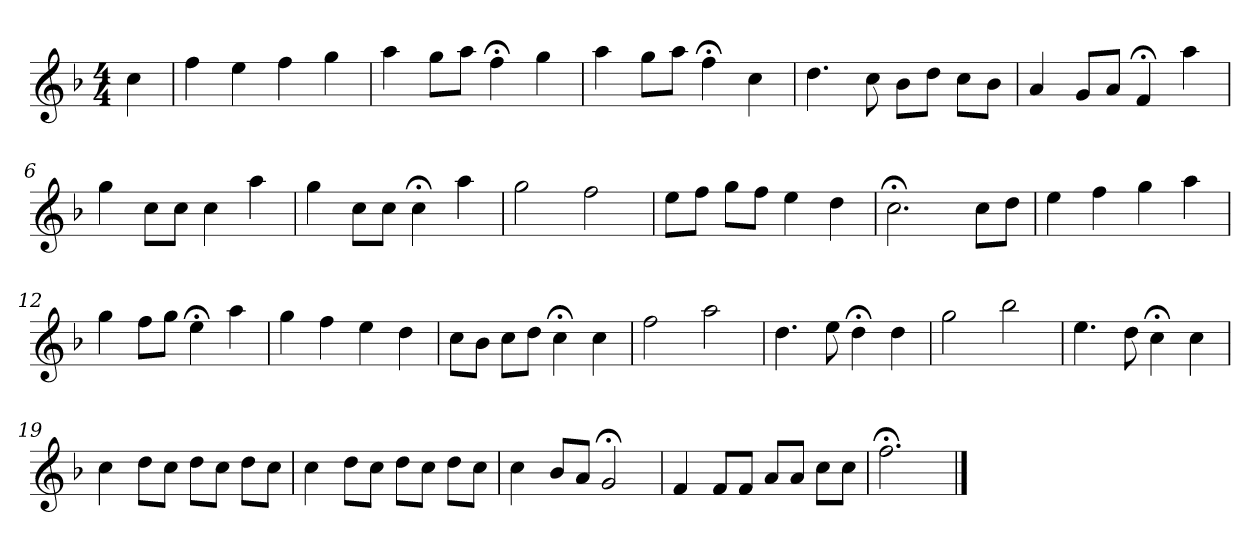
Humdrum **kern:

**kern
*part1
*staff1
*k[b-]
*F:
*M4/4
*MM120
=
4cc
=1
4ff
4ee
4ff
4gg
=2
4aa
8ggL
8aaJ
4ff;<
4gg
=3
4aa
8ggL
8aaJ
4ff;<
4cc
=4
4.dd
8cc
8b-L
8ddJ
8ccL
8b-J
=5
4a
8gL
8aJ
4f;<
4aa
=6
4gg
8ccL
8ccJ
4cc
4aa
=7
4gg
8ccL
8ccJ
4cc;<
4aa
=8
2gg
2ff
=9
8eeL
8ffJ
8ggL
8ffJ
4ee
4dd
=10
2.cc;<
8ccL
8ddJ
=11
4ee
4ff
4gg
4aa
=12
4gg
8ffL
8ggJ
4ee;<
4aa
=13
4gg
4ff
4ee
4dd
=14
8ccL
8b-J
8ccL
8ddJ
4cc;<
4cc
=15
2ff
2aa
=16
4.dd
8ee
4dd;<
4dd
=17
2gg
2bb-
=18
4.ee
8dd
4cc;<
4cc
=19
4cc
8ddL
8ccJ
8ddL
8ccJ
8ddL
8ccJ
=20
4cc
8ddL
8ccJ
8ddL
8ccJ
8ddL
8ccJ
=21
4cc
8b-L
8aJ
2g;<
=22
4f
8fL
8fJ
8aL
8aJ
8ccL
8ccJ
=23
2.ff;<
==
*-
